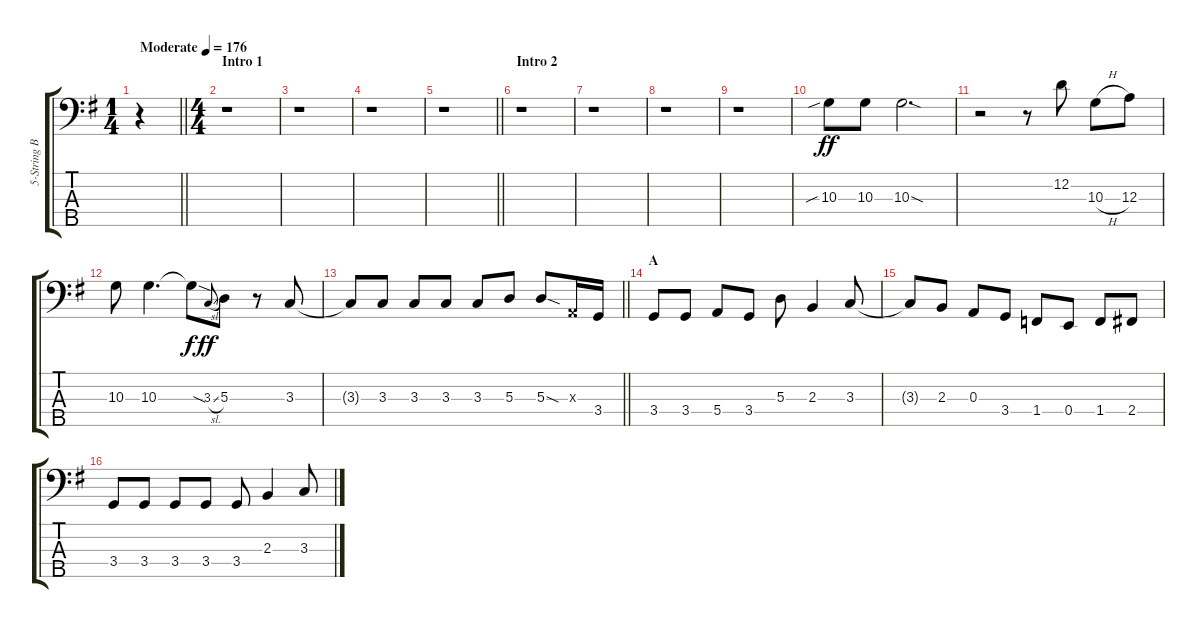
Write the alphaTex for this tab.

\track ("5-String Bass" "5-String B") {instrument electricbasspick}
\staff {score tabs}
\tuning (G2 D2 A1 E1 B0) {hide}
\ts (1 4)
\tempo (176 "Moderate")
\clef f4
\barLineRight lightlight
\ks g
r.4{dy ff instrument electricbasspick} |
\ts (4 4)
\section ("" "Intro 1")
r.1 |
r.1 |
r.1 |
\barLineRight lightlight
r.1 |
\section ("" "Intro 2")
r.1 |
r.1 |
r.1 |
r.1 |
10.3{sib}.8 10.3.8 10.3{sod}.2{d} |
r.2 r.8 12.2.8 10.3{h}.8 12.3.8 |
10.3.8 10.3.4{d} 10.3{sod t}.8{dy f} 3.3{sl}.8{gr onbeat dy ff} 5.3.8 r.8 3.3.8 |
\barLineRight lightlight
3.3{t}.8 3.3.8 3.3.8 3.3.8 3.3.8 5.3.8 5.3{sod}.8 0.3{x}.16 3.4.16 |
\section ("" "A")
3.4.8 3.4.8 5.4.8 3.4.8 5.3.8 2.3.4 3.3.8 |
3.3{t}.8 2.3.8 0.3.8 3.4.8 1.4.8 0.4.8 1.4.8 2.4.8 |
3.4.8 3.4.8 3.4.8 3.4.8 3.4.8 2.3.4 3.3.8
